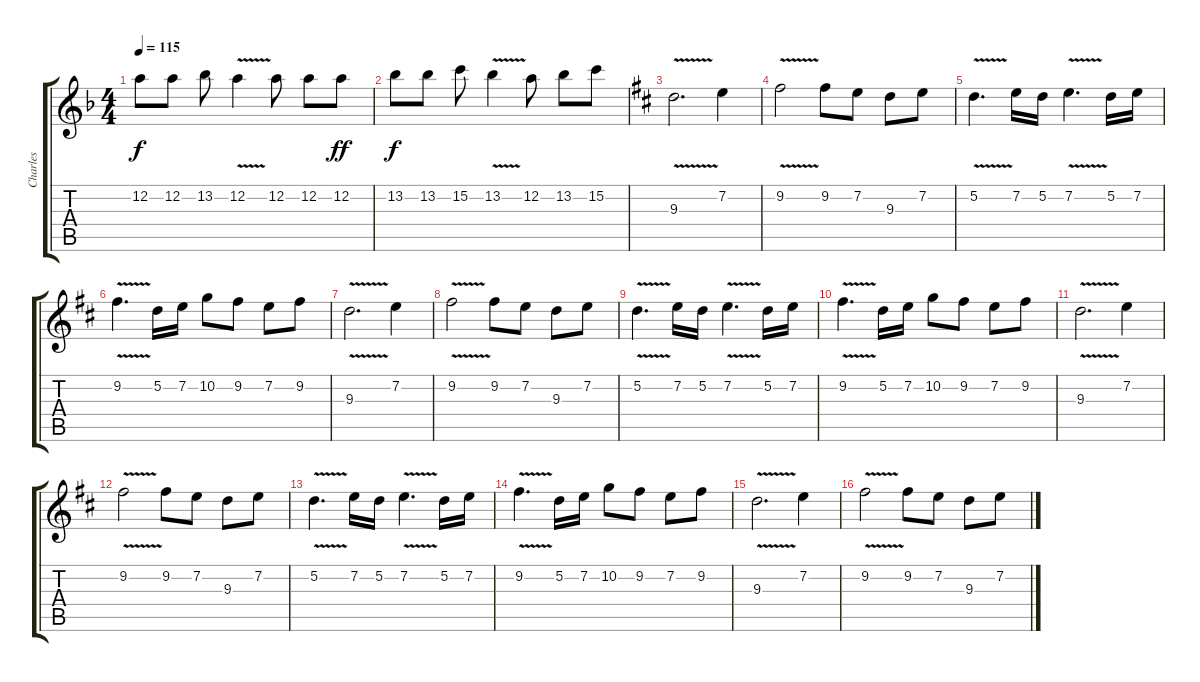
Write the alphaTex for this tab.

\track ("Charles" "Charles") {instrument distortionguitar}
\staff {score tabs}
\tuning (D4 A3 F3 C3 G2 D2) {hide}
\ts (4 4)
\tempo 115
\clef g2
\ks dminor
12.2.8{dy f} 12.2.8 13.2.8 12.2{v}.4 12.2.8 12.2.8 12.2.8{dy ff} |
13.2.8{dy f} 13.2.8 15.2.8 13.2{v}.4 12.2.8 13.2.8 15.2.8 |
\ks bminor
9.3{v}.2{d volume 16} 7.2.4 |
9.2{v}.2 9.2.8 7.2.8 9.3.8 7.2.8 |
5.2{v}.4{d} 7.2.16 5.2.16 7.2{v}.4{d} 5.2.16 7.2.16 |
9.2{v}.4{d} 5.2.16 7.2.16 10.2.8 9.2.8 7.2.8 9.2.8 |
9.3{v}.2{d} 7.2.4 |
9.2{v}.2 9.2.8 7.2.8 9.3.8 7.2.8 |
5.2{v}.4{d} 7.2.16 5.2.16 7.2{v}.4{d} 5.2.16 7.2.16 |
9.2{v}.4{d} 5.2.16 7.2.16 10.2.8 9.2.8 7.2.8 9.2.8 |
9.3{v}.2{d} 7.2.4 |
9.2{v}.2 9.2.8 7.2.8 9.3.8 7.2.8 |
5.2{v}.4{d} 7.2.16 5.2.16 7.2{v}.4{d} 5.2.16 7.2.16 |
9.2{v}.4{d} 5.2.16 7.2.16 10.2.8 9.2.8 7.2.8 9.2.8 |
9.3{v}.2{d} 7.2.4 |
9.2{v}.2 9.2.8 7.2.8 9.3.8 7.2.8
